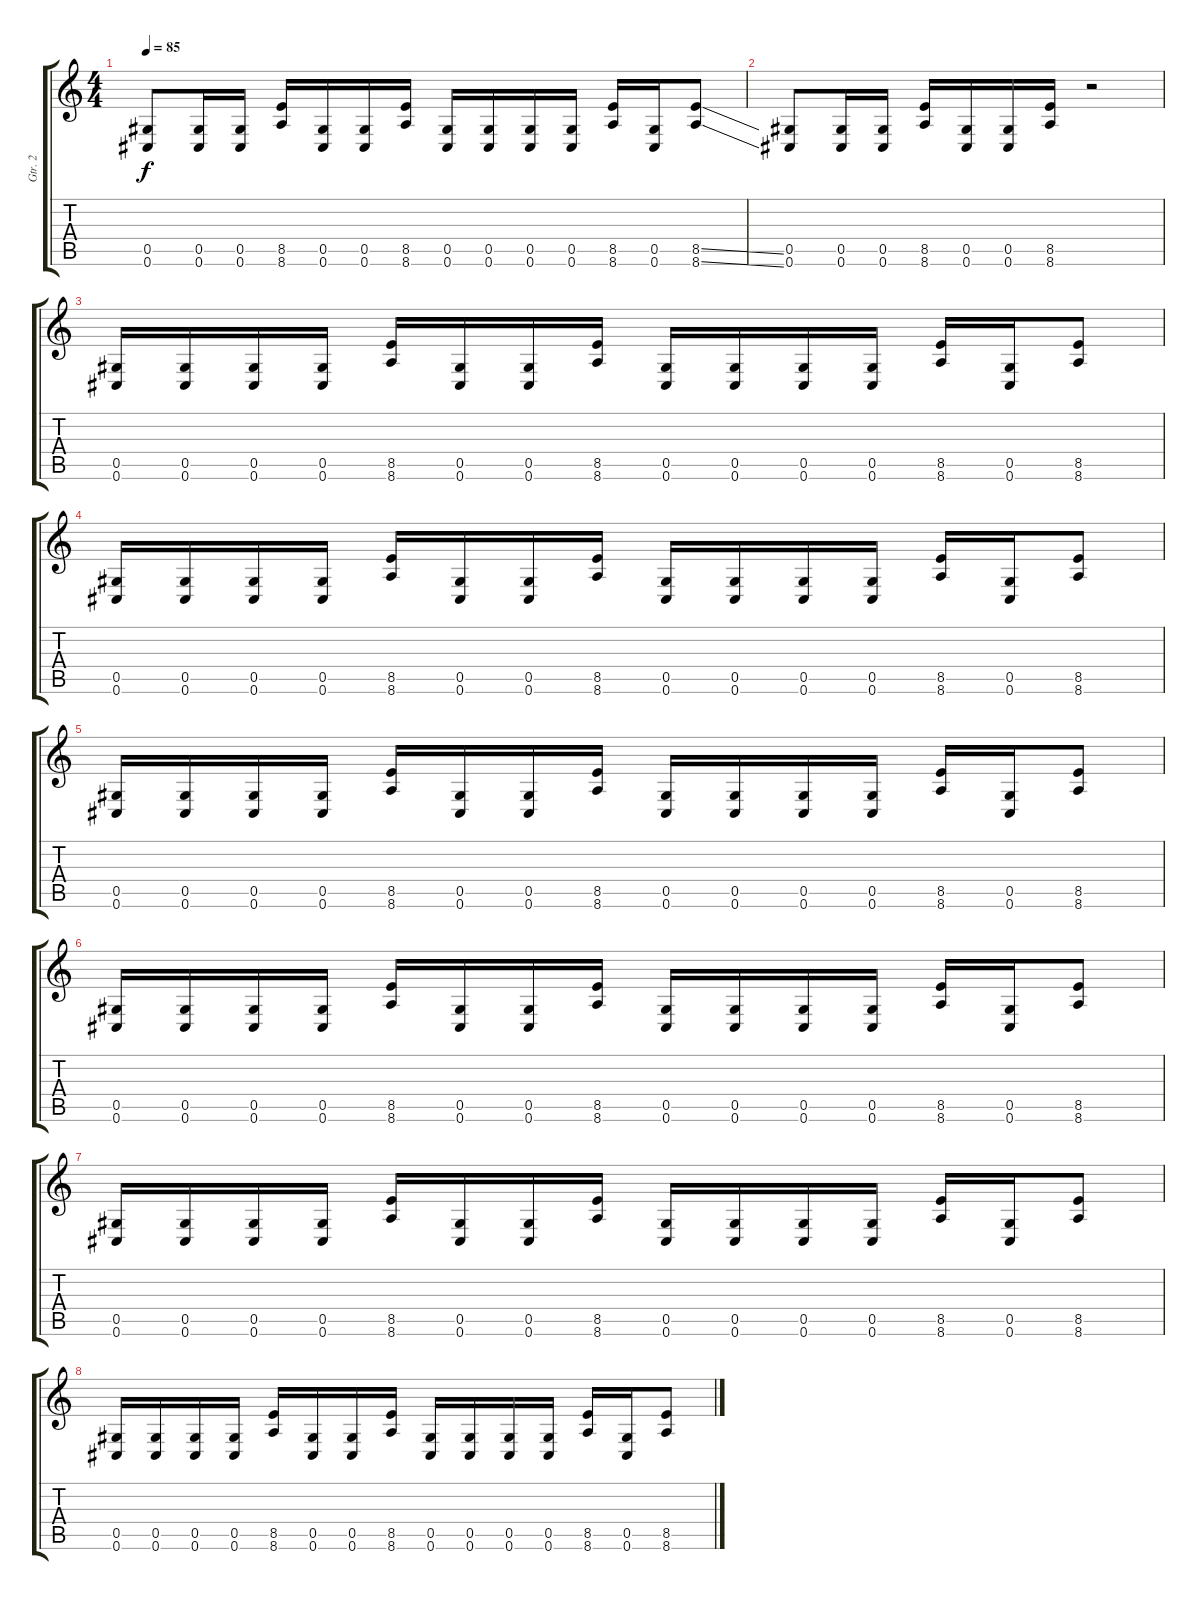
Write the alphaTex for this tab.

\track ("Gtr. 2" "Gtr. 2") {instrument distortionguitar}
\staff {score tabs}
\tuning (Eb4 Bb3 Gb3 Db3 Ab2 Db2) {hide}
\ts (4 4)
\tempo 85
\clef g2
\ks c
(0.5 0.6).8{dy f} (0.5 0.6).16 (0.5 0.6).16 (8.5 8.6).16 (0.5 0.6).16 (0.5 0.6).16 (8.5 8.6).16 (0.5 0.6).16 (0.5 0.6).16 (0.5 0.6).16 (0.5 0.6).16 (8.5 8.6).16 (0.5 0.6).16 (8.5{ss} 8.6{ss}).8 |
(0.5 0.6).8 (0.5 0.6).16 (0.5 0.6).16 (8.5 8.6).16 (0.5 0.6).16 (0.5 0.6).16 (8.5 8.6).16 r.2 |
(0.5 0.6).16{instrument electricguitarmuted} (0.5 0.6).16 (0.5 0.6).16 (0.5 0.6).16 (8.5 8.6).16{instrument distortionguitar} (0.5 0.6).16{instrument electricguitarmuted} (0.5 0.6).16 (8.5 8.6).16{instrument distortionguitar} (0.5 0.6).16{instrument electricguitarmuted} (0.5 0.6).16 (0.5 0.6).16 (0.5 0.6).16 (8.5 8.6).16{instrument distortionguitar} (0.5 0.6).16{instrument electricguitarmuted} (8.5 8.6).8{instrument distortionguitar} |
(0.5 0.6).16{instrument electricguitarmuted} (0.5 0.6).16 (0.5 0.6).16 (0.5 0.6).16 (8.5 8.6).16{instrument distortionguitar} (0.5 0.6).16{instrument electricguitarmuted} (0.5 0.6).16 (8.5 8.6).16{instrument distortionguitar} (0.5 0.6).16{instrument electricguitarmuted} (0.5 0.6).16 (0.5 0.6).16 (0.5 0.6).16 (8.5 8.6).16{instrument distortionguitar} (0.5 0.6).16{instrument electricguitarmuted} (8.5 8.6).8{instrument distortionguitar} |
(0.5 0.6).16{instrument electricguitarmuted} (0.5 0.6).16 (0.5 0.6).16 (0.5 0.6).16 (8.5 8.6).16{instrument distortionguitar} (0.5 0.6).16{instrument electricguitarmuted} (0.5 0.6).16 (8.5 8.6).16{instrument distortionguitar} (0.5 0.6).16{instrument electricguitarmuted} (0.5 0.6).16 (0.5 0.6).16 (0.5 0.6).16 (8.5 8.6).16{instrument distortionguitar} (0.5 0.6).16{instrument electricguitarmuted} (8.5 8.6).8{instrument distortionguitar} |
(0.5 0.6).16{instrument electricguitarmuted} (0.5 0.6).16 (0.5 0.6).16 (0.5 0.6).16 (8.5 8.6).16{instrument distortionguitar} (0.5 0.6).16{instrument electricguitarmuted} (0.5 0.6).16 (8.5 8.6).16{instrument distortionguitar} (0.5 0.6).16{instrument electricguitarmuted} (0.5 0.6).16 (0.5 0.6).16 (0.5 0.6).16 (8.5 8.6).16{instrument distortionguitar} (0.5 0.6).16{instrument electricguitarmuted} (8.5 8.6).8{instrument distortionguitar} |
(0.5 0.6).16{instrument electricguitarmuted} (0.5 0.6).16 (0.5 0.6).16 (0.5 0.6).16 (8.5 8.6).16{instrument distortionguitar} (0.5 0.6).16{instrument electricguitarmuted} (0.5 0.6).16 (8.5 8.6).16{instrument distortionguitar} (0.5 0.6).16{instrument electricguitarmuted} (0.5 0.6).16 (0.5 0.6).16 (0.5 0.6).16 (8.5 8.6).16{instrument distortionguitar} (0.5 0.6).16{instrument electricguitarmuted} (8.5 8.6).8{instrument distortionguitar} |
(0.5 0.6).16{instrument electricguitarmuted} (0.5 0.6).16 (0.5 0.6).16 (0.5 0.6).16 (8.5 8.6).16{instrument distortionguitar} (0.5 0.6).16{instrument electricguitarmuted} (0.5 0.6).16 (8.5 8.6).16{instrument distortionguitar} (0.5 0.6).16{instrument electricguitarmuted} (0.5 0.6).16 (0.5 0.6).16 (0.5 0.6).16 (8.5 8.6).16{instrument distortionguitar} (0.5 0.6).16{instrument electricguitarmuted} (8.5 8.6).8{instrument distortionguitar}
